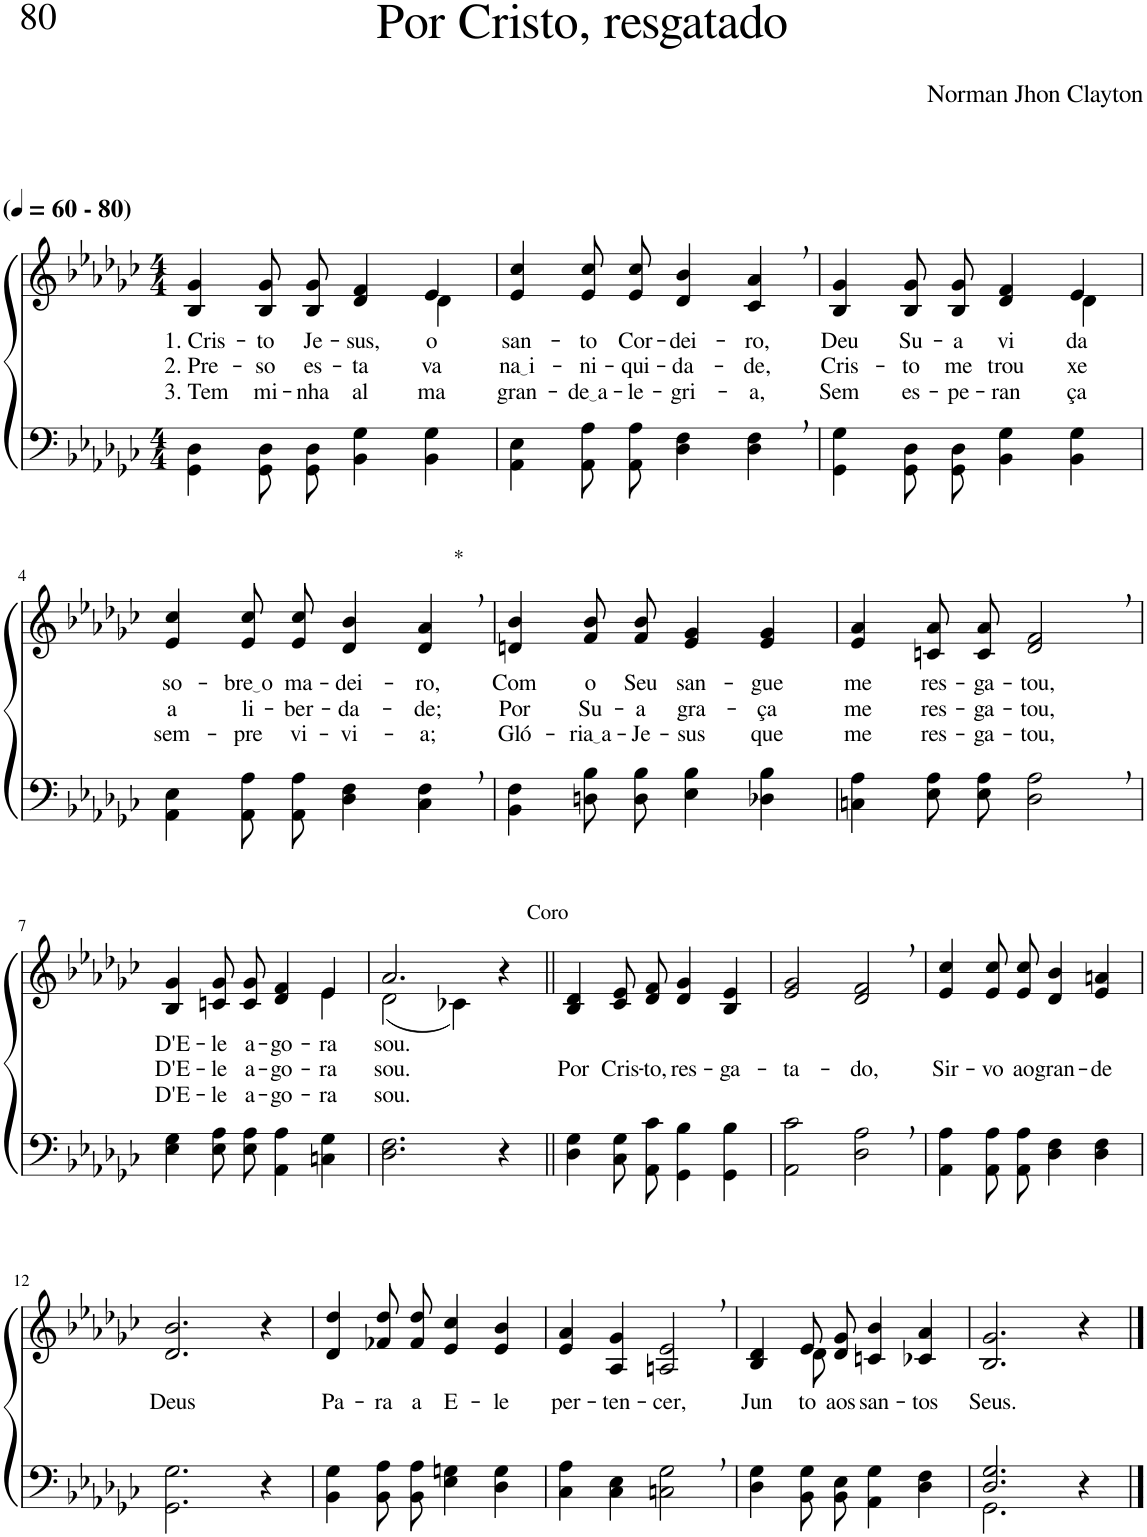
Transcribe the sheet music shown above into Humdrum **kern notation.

**kern	**kern	**text	**text	**text
*part2	*part1	*part1	*part1	*part1
*staff2	*staff1	*staff1	*staff1	*staff1
*I"Parte III e IV	*I"Parte I e II	*	*	*
*clefF4	*clefG2	*	*	*
*Trd-1c-2	*Trd-1c-2	*	*	*
*k[b-e-a-d-g-c-]	*k[b-e-a-d-g-c-]	*	*	*
*M4/4	*M4/4	*	*	*
*MM60	*MM60	*	*	*
=1	=1	=1	=1	=1
!	!LO:TX:a:B:t=(	!	!	!
!	!LO:TX:a:B:t=- 80)	!	!	!
!	!	!LO:LY:b	!LO:LY:b	!LO:LY:b
*	*^	*	*	*
4GG-\ 4D-\	4B-/ 4g-/	2.ryy	1. Cris-	2. Pre-	3. Tem
!	!	!	!LO:LY:b	!LO:LY:b	!LO:LY:b
8GG-/ 8D-/L	8B-/ 8g-/L	.	-to	-so	mi-
!	!	!	!LO:LY:b	!LO:LY:b	!LO:LY:b
8GG-/ 8D-/J	8B-/ 8g-/J	.	Je-	es-	-nha
!	!	!	!LO:LY:b	!LO:LY:b	!LO:LY:b
4BB-\ 4G-\	4d-/ 4f/	.	-sus,	-ta-	al-
!	!	!	!LO:LY:b	!LO:LY:b	!LO:LY:b
4BB-\ 4G-\	4e-/	4d-\	o	-va	-ma
=2	=2	=2	=2	=2	=2
!	!	!	!LO:LY:b	!LO:LY:b	!LO:LY:b
*	*v	*v	*	*	*
4AA-\ 4E-\	4e-/ 4cc-/	san-	na i	gran-
!	!	!LO:LY:b	!LO:LY:b	!LO:LY:b
8AA-\ 8A-\L	8e-/ 8cc-/L	-to	-ni-	de a
!	!	!LO:LY:b	!LO:LY:b	!LO:LY:b
8AA-\ 8A-\J	8e-/ 8cc-/J	Cor-	-qui-	-le-
!	!	!LO:LY:b	!LO:LY:b	!LO:LY:b
4D-\ 4F\	4d-/ 4b-/	-dei-	-da-	-gri-
!	!	!LO:LY:b	!LO:LY:b	!LO:LY:b
4D-\, 4F\,	4c-/, 4a-/,	-ro,	-de,	-a,
=3	=3	=3	=3	=3
!	!	!LO:LY:b	!LO:LY:b	!LO:LY:b
*	*^	*	*	*
4GG-\ 4G-\	4B-/ 4g-/	2.ryy	Deu	Cris-	Sem
!	!	!	!LO:LY:b	!LO:LY:b	!LO:LY:b
8GG-/ 8D-/L	8B-/ 8g-/L	.	Su-	-to	es-
!	!	!	!LO:LY:b	!LO:LY:b	!LO:LY:b
8GG-/ 8D-/J	8B-/ 8g-/J	.	-a	me	-pe-
!	!	!	!LO:LY:b	!LO:LY:b	!LO:LY:b
4BB-\ 4G-\	4d-/ 4f/	.	vi-	trou-	-ran-
!	!	!	!LO:LY:b	!LO:LY:b	!LO:LY:b
4BB-\ 4G-\	4e-/	4d-\	-da	-xe	-ça
!!LO:LB:g=z
=4	=4	=4	=4	=4	=4
!	!	!	!LO:LY:b	!LO:LY:b	!LO:LY:b
*	*v	*v	*	*	*
4AA-\ 4E-\	4e-/ 4cc-/	so-	a	sem-
!	!	!LO:LY:b	!LO:LY:b	!LO:LY:b
8AA-\ 8A-\L	8e-/ 8cc-/L	bre o	li-	-pre
!	!	!LO:LY:b	!LO:LY:b	!LO:LY:b
8AA-\ 8A-\J	8e-/ 8cc-/J	ma-	-ber-	vi-
!	!	!LO:LY:b	!LO:LY:b	!LO:LY:b
4D-\ 4F\	4d-/ 4b-/	-dei-	-da-	-vi-
!	!LO:TX:a:t=*	!	!	!
!	!	!LO:LY:b	!LO:LY:b	!LO:LY:b
4C-\, 4F\,	4d-/, 4a-/,	-ro,	-de;	-a;
=5	=5	=5	=5	=5
!	!	!LO:LY:b	!LO:LY:b	!LO:LY:b
4BB-\ 4F\	4dn/ 4b-/	Com	Por	Gló-
!	!	!LO:LY:b	!LO:LY:b	!LO:LY:b
8Dn\ 8B-\L	8f/ 8b-/L	o	Su-	ria a
!	!	!LO:LY:b	!LO:LY:b	!LO:LY:b
8D\ 8B-\J	8f/ 8b-/J	Seu	-a	-Je-
!	!	!LO:LY:b	!LO:LY:b	!LO:LY:b
4E-\ 4B-\	4e-/ 4g-/	san-	gra-	-sus
!	!	!LO:LY:b	!LO:LY:b	!LO:LY:b
4D-X\ 4B-\	4e-/ 4g-/	-gue	-ça	que
=6	=6	=6	=6	=6
!	!	!LO:LY:b	!LO:LY:b	!LO:LY:b
4Cn\ 4A-\	4e-/ 4a-/	me	me	me
!	!	!LO:LY:b	!LO:LY:b	!LO:LY:b
8E-\ 8A-\L	8cn/ 8a-/L	res-	res-	res-
!	!	!LO:LY:b	!LO:LY:b	!LO:LY:b
8E-\ 8A-\J	8c/ 8a-/J	-ga-	-ga-	-ga-
!	!	!LO:LY:b	!LO:LY:b	!LO:LY:b
2D-\, 2A-\,	2d-/, 2f/,	-tou,	-tou,	-tou,
!!LO:LB:g=z
=7	=7	=7	=7	=7
*	*^	*	*	*
!	!	!	!LO:LY:b	!LO:LY:b	!LO:LY:b
4E-\ 4G-\	2.ryy	4B-/ 4g-/	D'E-	D'E-	D'E-
!	!	!	!LO:LY:b	!LO:LY:b	!LO:LY:b
8E-\ 8A-\L	.	8cn/ 8g-/L	-le	-le	-le
!	!	!	!LO:LY:b	!LO:LY:b	!LO:LY:b
8E-\ 8A-\J	.	8c/ 8g-/J	a-	a-	a-
!	!	!	!LO:LY:b	!LO:LY:b	!LO:LY:b
4AA-\ 4A-\	.	4d-/ 4f/	-go-	-go-	-go-
!	!	!	!LO:LY:b	!LO:LY:b	!LO:LY:b
4Cn\ 4G-\	4e-\	4e-/	-ra	-ra	-ra
=8	=8	=8	=8	=8	=8
!	!	!	!LO:LY:b	!LO:LY:b	!LO:LY:b
2.D-\ 2.F\	2.a-/	(2d-\	sou.	sou.	sou.
.	.	4c-X\)	.	.	.
!	!LO:TX:a:t=Coro	!	!	!	!
4r	4r	4ryy	.	.	.
=9||	=9||	=9||	=9||	=9||	=9||
!	!	!	!	!LO:LY:b	!
*	*v	*v	*	*	*
4D-\ 4G-\	4B-/ 4d-/	.	Por	.
!	!	!	!LO:LY:b	!
8C-\ 8G-\L	8c-/ 8e-/L	.	Cris-	.
!	!	!	!LO:LY:b	!
8AA-\ 8c-\J	8d-/ 8f/J	.	-to,	.
!	!	!	!LO:LY:b	!
4GG-\ 4B-\	4d-/ 4g-/	.	res-	.
!	!	!	!LO:LY:b	!
4GG-\ 4B-\	4B-/ 4e-/	.	-ga-	.
=10	=10	=10	=10	=10
!	!	!	!LO:LY:b	!
2AA-\ 2c-\	2e-/ 2g-/	.	-ta-	.
!	!	!	!LO:LY:b	!
2D-\, 2A-\,	2d-/, 2f/,	.	-do,	.
=11	=11	=11	=11	=11
!	!	!	!LO:LY:b	!
4AA-\ 4A-\	4e-/ 4cc-/	.	Sir-	.
!	!	!	!LO:LY:b	!
8AA-\ 8A-\L	8e-/ 8cc-/L	.	-vo	.
!	!	!	!LO:LY:b	!
8AA-\ 8A-\J	8e-/ 8cc-/J	.	ao	.
!	!	!	!LO:LY:b	!
4D-\ 4F\	4d-/ 4b-/	.	gran-	.
!	!	!	!LO:LY:b	!
4D-\ 4F\	4e-/ 4an/	.	-de	.
!!LO:LB:g=z
=12	=12	=12	=12	=12
!	!	!LO:LY:b	!	!
2.GG-\ 2.G-\	2.d-/ 2.b-/	Deus	.	.
4r	4r	.	.	.
=13	=13	=13	=13	=13
!	!	!LO:LY:b	!	!
4BB-\ 4G-\	4d-/ 4dd-/	Pa-	.	.
!	!	!LO:LY:b	!	!
8BB-\ 8A-\L	8f-X/ 8dd-/L	-ra	.	.
!	!	!LO:LY:b	!	!
8BB-\ 8A-\J	8f-/ 8dd-/J	a	.	.
!	!	!LO:LY:b	!	!
4E-\ 4Gn\	4e-/ 4cc-/	E-	.	.
!	!	!LO:LY:b	!	!
4D-\ 4G\	4e-/ 4b-/	-le	.	.
=14	=14	=14	=14	=14
!	!	!LO:LY:b	!	!
4C-\ 4A-\	4e-/ 4a-/	per-	.	.
!	!	!LO:LY:b	!	!
4C-\ 4E-\	4A-/ 4g-/	-ten-	.	.
!	!	!LO:LY:b	!	!
2Cn\, 2G-\,	2An/, 2e-/,	-cer,	.	.
=15	=15	=15	=15	=15
!	!	!LO:LY:b	!	!
*	*^	*	*	*
4D-\ 4G-\	4B-/ 4d-/	4ryy	Jun-	.	.
!	!	!	!LO:LY:b	!	!
8BB-/ 8G-/L	8e-/L	8d-\	-to	.	.
!	!	!	!LO:LY:b	!	!
8BB-/ 8E-/J	8d-/ 8g-/J	2ryy	aos	.	.
!	!	!	!LO:LY:b	!	!
4AA-\ 4G-\	4cn/ 4b-/	.	san-	.	.
!	!	!	!LO:LY:b	!	!
4D-\ 4F\	4c-X/ 4a-/	.	-tos	.	.
.	.	8ryy	.	.	.
=16	=16	=16	=16	=16	=16
*^	*	*	*	*	*
!	!	!	!	!LO:LY:b	!	!
*	*	*v	*v	*	*	*
2.D-/ 2.G-/	2.GG-\	2.B-/ 2.g-/	Seus.	.	.
4r	4ryy	4r	.	.	.
*v	*v	*	*	*	*
==	==	==	==	==
*-	*-	*-	*-	*-
